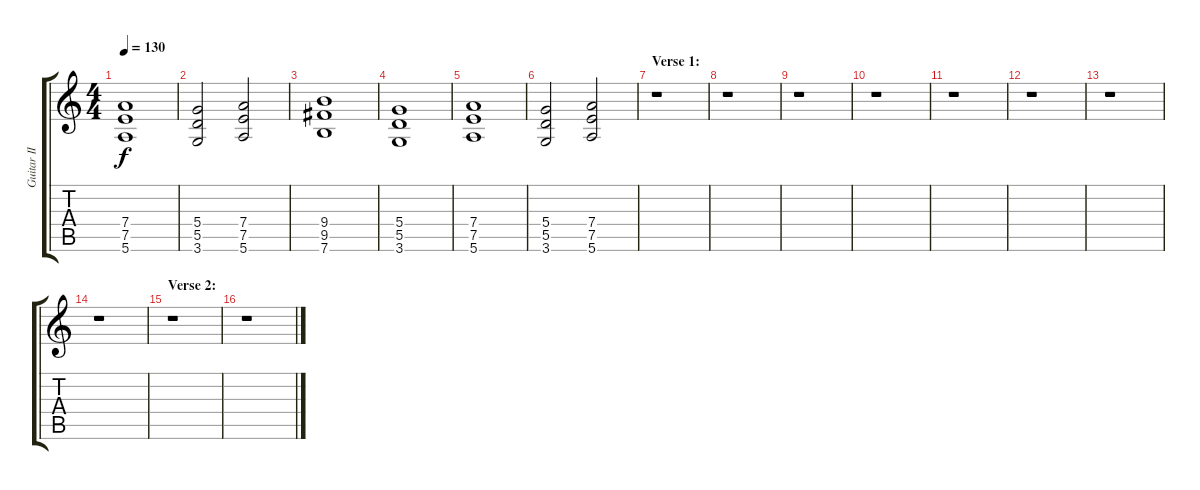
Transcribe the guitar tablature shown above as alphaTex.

\track ("Guitar II" "Guitar II") {instrument distortionguitar}
\staff {score tabs}
\tuning (E4 B3 G3 D3 A2 E2) {hide}
\ts (4 4)
\tempo 130
\clef g2
\ks c
(7.4 7.5 5.6).1{dy f} |
(5.4 5.5 3.6).2 (7.4 7.5 5.6).2 |
(9.4 9.5 7.6).1 |
(5.4 5.5 3.6).1 |
(7.4 7.5 5.6).1 |
(5.4 5.5 3.6).2 (7.4 7.5 5.6).2 |
\section ("" "Verse 1:")
r.1 |
r.1 |
r.1 |
r.1 |
r.1 |
r.1 |
r.1 |
r.1 |
\section ("" "Verse 2:")
r.1 |
r.1
